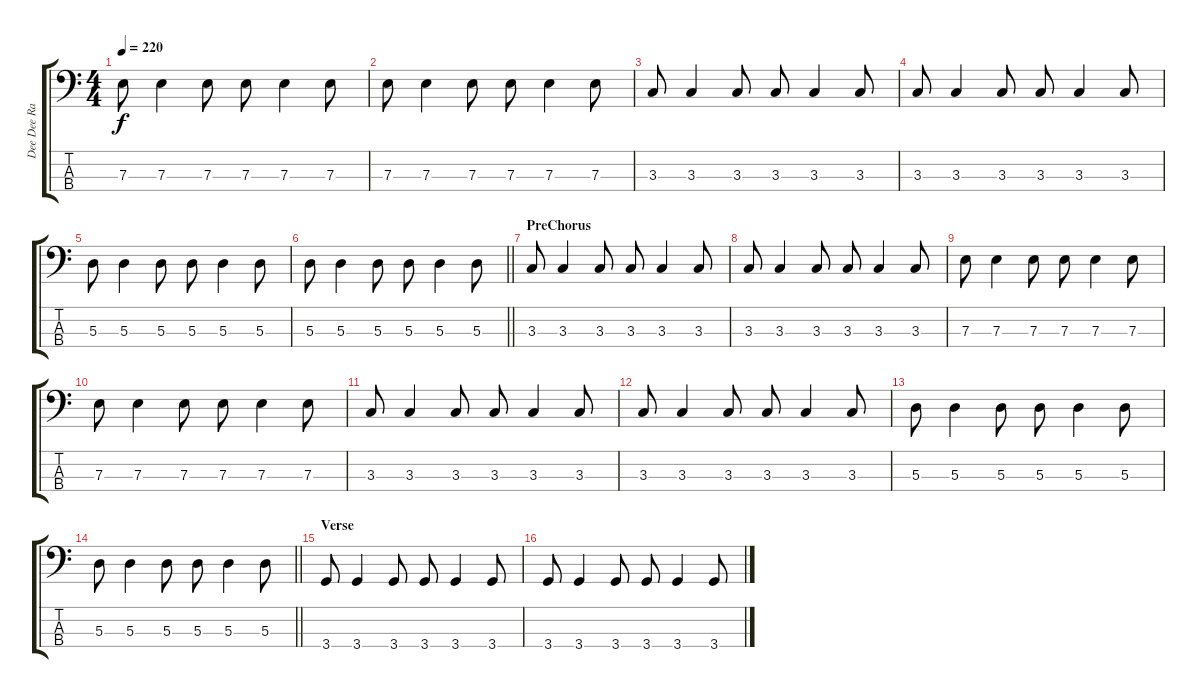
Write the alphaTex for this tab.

\track ("Dee Dee Ramone" "Dee Dee Ra") {instrument electricbasspick}
\staff {score tabs}
\tuning (G2 D2 A1 E1) {hide}
\ts (4 4)
\tempo 220
\clef f4
\ks c
7.3.8{dy f} 7.3.4 7.3.8 7.3.8 7.3.4 7.3.8 |
7.3.8 7.3.4 7.3.8 7.3.8 7.3.4 7.3.8 |
3.3.8 3.3.4 3.3.8 3.3.8 3.3.4 3.3.8 |
3.3.8 3.3.4 3.3.8 3.3.8 3.3.4 3.3.8 |
5.3.8 5.3.4 5.3.8 5.3.8 5.3.4 5.3.8 |
\barLineRight lightlight
5.3.8 5.3.4 5.3.8 5.3.8 5.3.4 5.3.8 |
\section ("" "PreChorus")
3.3.8 3.3.4 3.3.8 3.3.8 3.3.4 3.3.8 |
3.3.8 3.3.4 3.3.8 3.3.8 3.3.4 3.3.8 |
7.3.8 7.3.4 7.3.8 7.3.8 7.3.4 7.3.8 |
7.3.8 7.3.4 7.3.8 7.3.8 7.3.4 7.3.8 |
3.3.8 3.3.4 3.3.8 3.3.8 3.3.4 3.3.8 |
3.3.8 3.3.4 3.3.8 3.3.8 3.3.4 3.3.8 |
5.3.8 5.3.4 5.3.8 5.3.8 5.3.4 5.3.8 |
\barLineRight lightlight
5.3.8 5.3.4 5.3.8 5.3.8 5.3.4 5.3.8 |
\section ("" "Verse")
3.4.8 3.4.4 3.4.8 3.4.8 3.4.4 3.4.8 |
3.4.8 3.4.4 3.4.8 3.4.8 3.4.4 3.4.8
